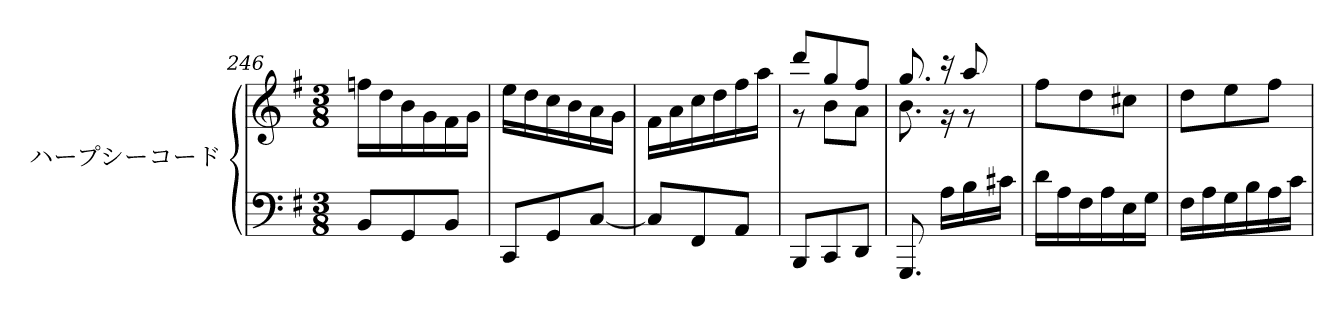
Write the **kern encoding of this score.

**kern	**kern
*part1	*part1
*staff2	*staff1
*I"ハープシーコード	*
*clefF4	*clefG2
*k[f#]	*k[f#]
*M3/8	*M3/8
=246	=246
8BB/L	16ffn\LL
.	16dd\
8GG/	16b\
.	16g\
8BB/J	16f#\
.	16g\JJ
=247	=247
8CC/L	16ee\LL
.	16dd\
8GG/	16cc\
.	16b\
[8C/J	16a\
.	16g\JJ
=248	=248
8C/L]	16f#\LL
.	16a\
8FF#/	16cc\
.	16dd\
8AA/J	16ff#\
.	16aa\JJ
=249	=249
*	*^
8BBB/L	8ddd/L	8r
8CC/	8gg/	8b\L
8DD/J	8ff#/J	8a\J
=250	=250	=250
8.GGG/	8.gg/	8.b\
16A\LL	16r	16r
16B\	8aa/	8r
16c#X\JJ	.	.
*	*v	*v
=251	=251
16d\LL	8ff#\L
16A\	.
16F#\	8dd\
16A\	.
16E\	8cc#X\J
16G\JJ	.
!!LO:LB:g=z
=252	=252
16F#\LL	8dd\L
16A\	.
16G\	8ee\
16B\	.
16A\	8ff#\J
16c\JJ	.
=	=
*-	*-
